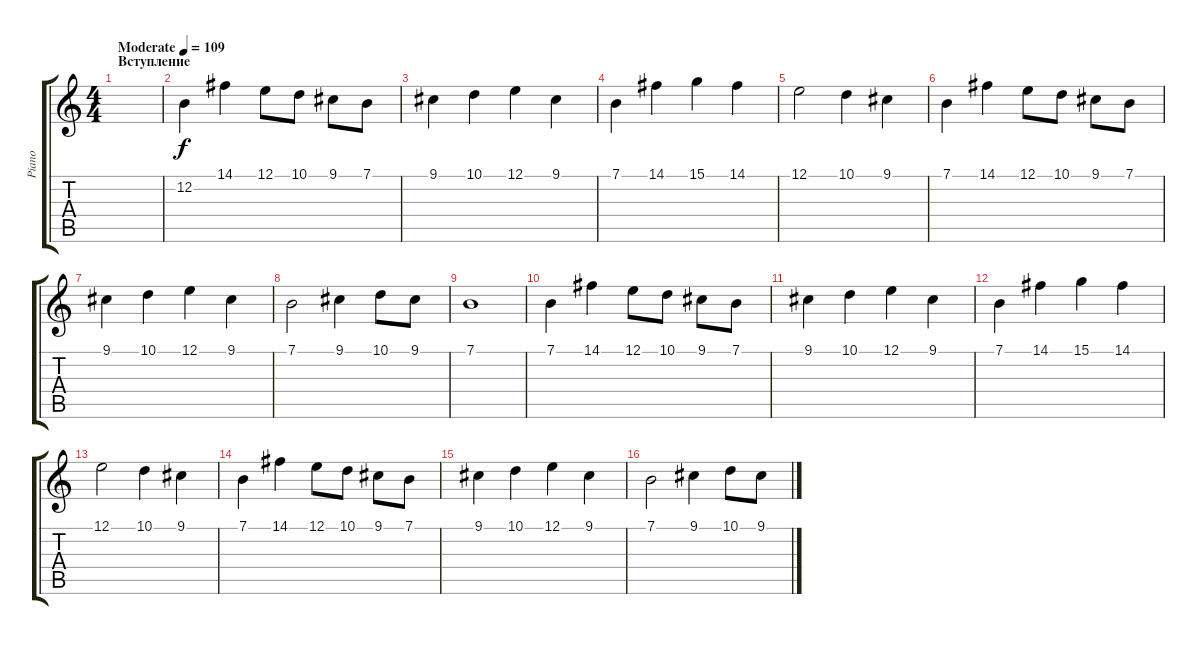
\track ("Piano" "Piano") {instrument electricpiano1}
\staff {score tabs}
\tuning (E4 B3 G3 D3 A2 E2) {hide}
\ts (4 4)
\section ("" "Вступление")
\tempo (109 "Moderate")
\clef g2
\ks c
|
12.2.4 14.1.4 12.1.8 10.1.8 9.1.8 7.1.8 |
9.1.4 10.1.4 12.1.4 9.1.4 |
7.1.4 14.1.4 15.1.4 14.1.4 |
12.1.2 10.1.4 9.1.4 |
7.1.4 14.1.4 12.1.8 10.1.8 9.1.8 7.1.8 |
9.1.4 10.1.4 12.1.4 9.1.4 |
7.1.2 9.1.4 10.1.8 9.1.8 |
7.1.1 |
7.1.4 14.1.4 12.1.8 10.1.8 9.1.8 7.1.8 |
9.1.4 10.1.4 12.1.4 9.1.4 |
7.1.4 14.1.4 15.1.4 14.1.4 |
12.1.2 10.1.4 9.1.4 |
7.1.4 14.1.4 12.1.8 10.1.8 9.1.8 7.1.8 |
9.1.4 10.1.4 12.1.4 9.1.4 |
7.1.2 9.1.4 10.1.8 9.1.8
